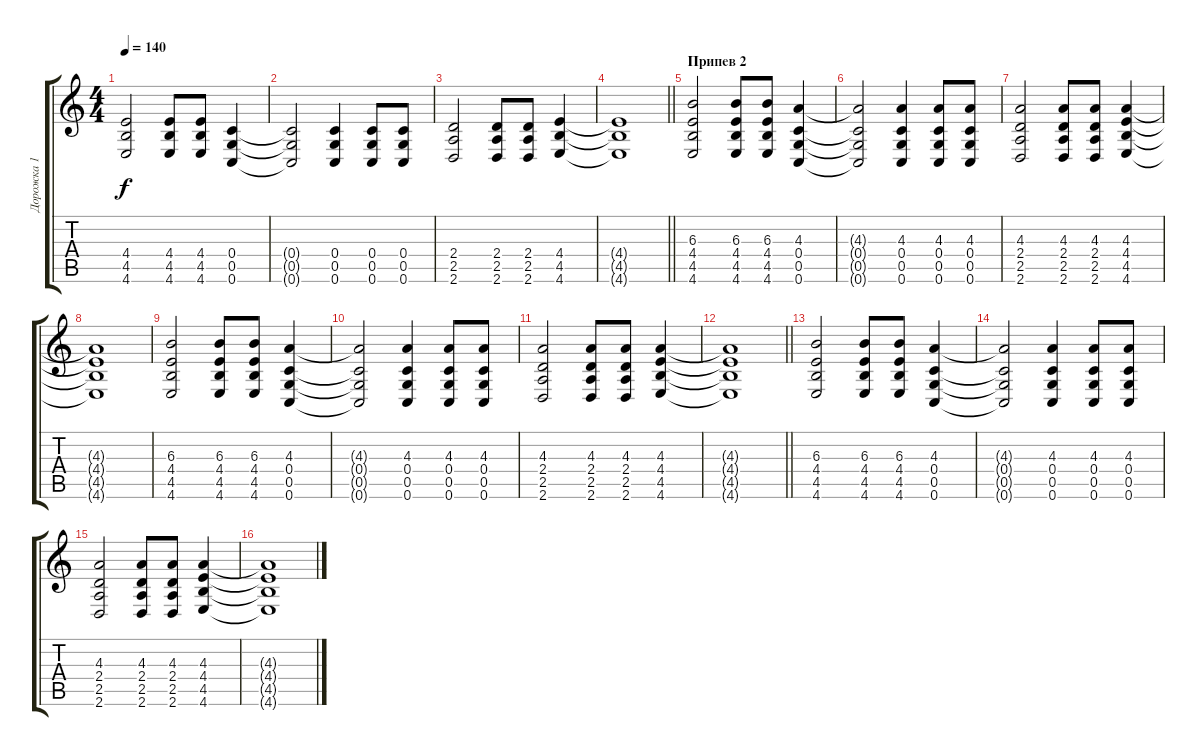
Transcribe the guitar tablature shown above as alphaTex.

\track ("Дорожка 1" "Дорожка 1") {instrument distortionguitar}
\staff {score tabs}
\tuning (D4 A3 F3 C3 G2 C2) {hide}
\ts (4 4)
\tempo 140
\clef g2
\ks c
(4.4 4.5 4.6).2{dy f} (4.4 4.5 4.6).8 (4.4 4.5 4.6).8 (0.4 0.5 0.6).4 |
(0.4{t} 0.5{t} 0.6{t}).2 (0.4 0.5 0.6).4 (0.4 0.5 0.6).8 (0.4 0.5 0.6).8 |
(2.4 2.5 2.6).2 (2.4 2.5 2.6).8 (2.4 2.5 2.6).8 (4.4 4.5 4.6).4 |
\barLineRight lightlight
(4.4{t} 4.5{t} 4.6{t}).1 |
\section ("" "Припев 2")
(6.3 4.4 4.5 4.6).2 (6.3 4.4 4.5 4.6).8 (6.3 4.4 4.5 4.6).8 (4.3 0.4 0.5 0.6).4 |
(4.3{t} 0.4{t} 0.5{t} 0.6{t}).2 (4.3 0.4 0.5 0.6).4 (4.3 0.4 0.5 0.6).8 (4.3 0.4 0.5 0.6).8 |
(4.3 2.4 2.5 2.6).2 (4.3 2.4 2.5 2.6).8 (4.3 2.4 2.5 2.6).8 (4.3 4.4 4.5 4.6).4 |
(4.3{t} 4.4{t} 4.5{t} 4.6{t}).1 |
(6.3 4.4 4.5 4.6).2 (6.3 4.4 4.5 4.6).8 (6.3 4.4 4.5 4.6).8 (4.3 0.4 0.5 0.6).4 |
(4.3{t} 0.4{t} 0.5{t} 0.6{t}).2 (4.3 0.4 0.5 0.6).4 (4.3 0.4 0.5 0.6).8 (4.3 0.4 0.5 0.6).8 |
(4.3 2.4 2.5 2.6).2 (4.3 2.4 2.5 2.6).8 (4.3 2.4 2.5 2.6).8 (4.3 4.4 4.5 4.6).4 |
\barLineRight lightlight
(4.3{t} 4.4{t} 4.5{t} 4.6{t}).1 |
(6.3 4.4 4.5 4.6).2 (6.3 4.4 4.5 4.6).8 (6.3 4.4 4.5 4.6).8 (4.3 0.4 0.5 0.6).4 |
(4.3{t} 0.4{t} 0.5{t} 0.6{t}).2 (4.3 0.4 0.5 0.6).4 (4.3 0.4 0.5 0.6).8 (4.3 0.4 0.5 0.6).8 |
(4.3 2.4 2.5 2.6).2 (4.3 2.4 2.5 2.6).8 (4.3 2.4 2.5 2.6).8 (4.3 4.4 4.5 4.6).4 |
(4.3{t} 4.4{t} 4.5{t} 4.6{t}).1
